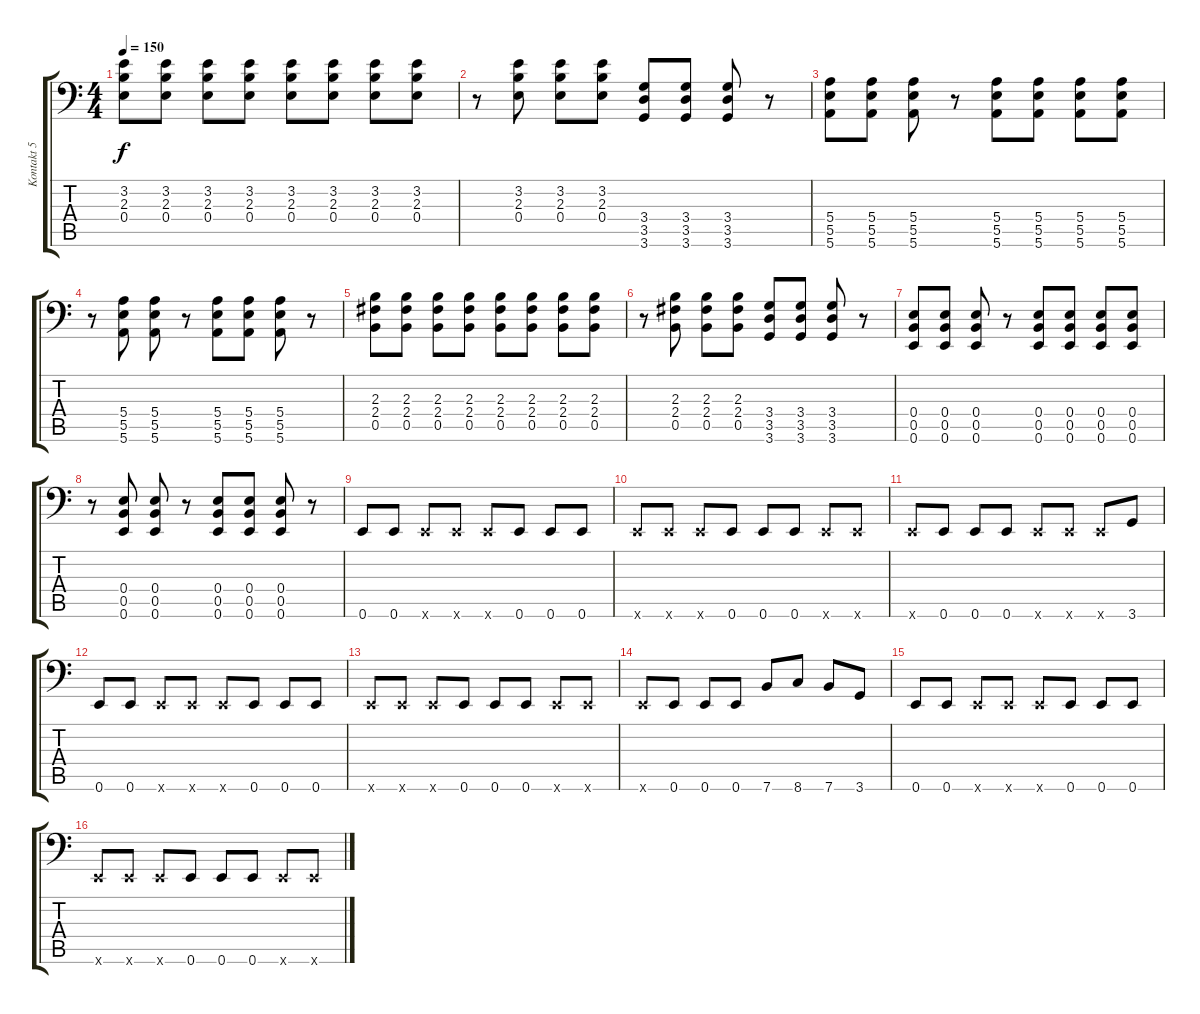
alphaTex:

\track ("Kontakt 5 (MIDI)" "Kontakt 5 ") {instrument distortionguitar}
\staff {score tabs}
\tuning (Gb3 Db3 A2 E2 B1 E1) {hide}
\ts (4 4)
\tempo 150
\clef f4
\ks c
(3.2 2.3 0.4).8{dy f} (3.2 2.3 0.4).8 (3.2 2.3 0.4).8 (3.2 2.3 0.4).8 (3.2 2.3 0.4).8 (3.2 2.3 0.4).8 (3.2 2.3 0.4).8 (3.2 2.3 0.4).8 |
r.8 (3.2 2.3 0.4).8 (3.2 2.3 0.4).8 (3.2 2.3 0.4).8 (3.4 3.5 3.6).8 (3.4 3.5 3.6).8 (3.4 3.5 3.6).8 r.8 |
(5.4 5.5 5.6).8 (5.4 5.5 5.6).8 (5.4 5.5 5.6).8 r.8 (5.4 5.5 5.6).8 (5.4 5.5 5.6).8 (5.4 5.5 5.6).8 (5.4 5.5 5.6).8 |
r.8 (5.4 5.5 5.6).8 (5.4 5.5 5.6).8 r.8 (5.4 5.5 5.6).8 (5.4 5.5 5.6).8 (5.4 5.5 5.6).8 r.8 |
(2.3 2.4 0.5).8 (2.3 2.4 0.5).8 (2.3 2.4 0.5).8 (2.3 2.4 0.5).8 (2.3 2.4 0.5).8 (2.3 2.4 0.5).8 (2.3 2.4 0.5).8 (2.3 2.4 0.5).8 |
r.8 (2.3 2.4 0.5).8 (2.3 2.4 0.5).8 (2.3 2.4 0.5).8 (3.4 3.5 3.6).8 (3.4 3.5 3.6).8 (3.4 3.5 3.6).8 r.8 |
(0.4 0.5 0.6).8 (0.4 0.5 0.6).8 (0.4 0.5 0.6).8 r.8 (0.4 0.5 0.6).8 (0.4 0.5 0.6).8 (0.4 0.5 0.6).8 (0.4 0.5 0.6).8 |
r.8 (0.4 0.5 0.6).8 (0.4 0.5 0.6).8 r.8 (0.4 0.5 0.6).8 (0.4 0.5 0.6).8 (0.4 0.5 0.6).8 r.8 |
0.6.8 0.6.8 0.6{x}.8 0.6{x}.8 0.6{x}.8 0.6.8 0.6.8 0.6.8 |
0.6{x}.8 0.6{x}.8 0.6{x}.8 0.6.8 0.6.8 0.6.8 0.6{x}.8 0.6{x}.8 |
0.6{x}.8 0.6.8 0.6.8 0.6.8 0.6{x}.8 0.6{x}.8 0.6{x}.8 3.6.8 |
0.6.8 0.6.8 0.6{x}.8 0.6{x}.8 0.6{x}.8 0.6.8 0.6.8 0.6.8 |
0.6{x}.8 0.6{x}.8 0.6{x}.8 0.6.8 0.6.8 0.6.8 0.6{x}.8 0.6{x}.8 |
0.6{x}.8 0.6.8 0.6.8 0.6.8 7.6.8 8.6.8 7.6.8 3.6.8 |
0.6.8 0.6.8 0.6{x}.8 0.6{x}.8 0.6{x}.8 0.6.8 0.6.8 0.6.8 |
0.6{x}.8 0.6{x}.8 0.6{x}.8 0.6.8 0.6.8 0.6.8 0.6{x}.8 0.6{x}.8
